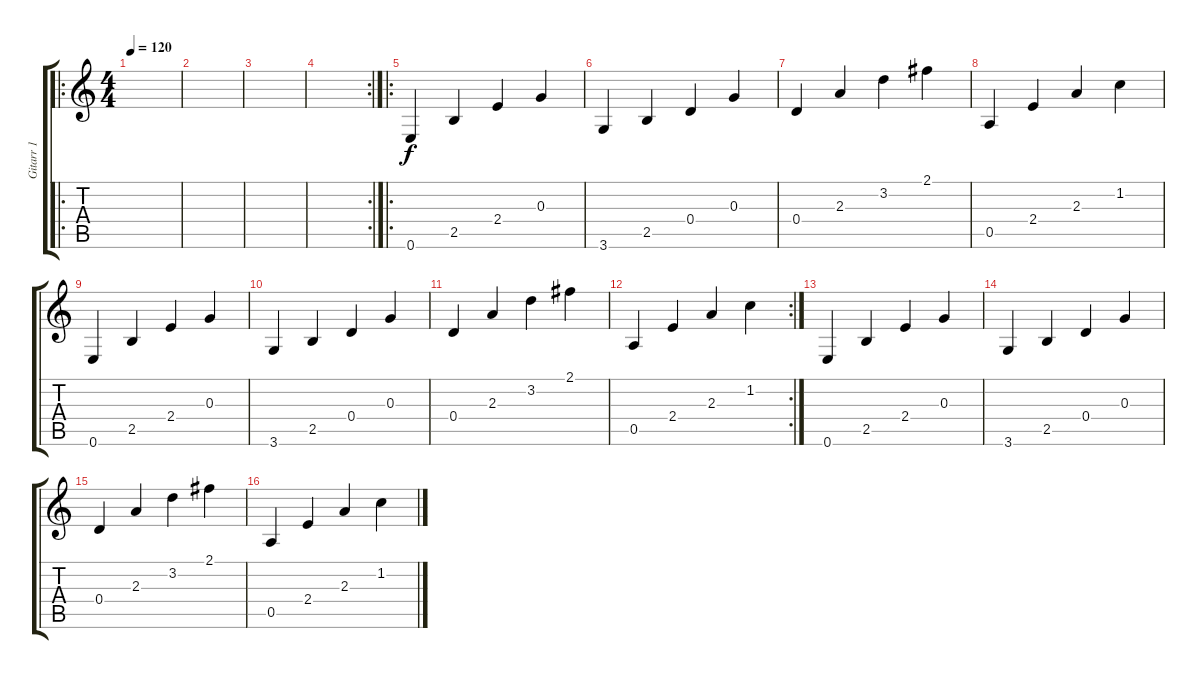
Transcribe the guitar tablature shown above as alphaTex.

\track ("Gitarr 1" "Gitarr 1") {instrument acousticguitarsteel}
\staff {score tabs}
\tuning (E4 B3 G3 D3 A2 E2) {hide}
\ro
\ts (4 4)
\tempo 120
\clef g2
\ks c
|
|
|
\rc 2
|
\ro
0.6.4 2.5.4 2.4.4 0.3.4 |
3.6.4 2.5.4 0.4.4 0.3.4 |
0.4.4 2.3.4 3.2.4 2.1.4 |
0.5.4 2.4.4 2.3.4 1.2.4 |
0.6.4 2.5.4 2.4.4 0.3.4 |
3.6.4 2.5.4 0.4.4 0.3.4 |
0.4.4 2.3.4 3.2.4 2.1.4 |
\rc 2
0.5.4 2.4.4 2.3.4 1.2.4 |
0.6.4 2.5.4 2.4.4 0.3.4 |
3.6.4 2.5.4 0.4.4 0.3.4 |
0.4.4 2.3.4 3.2.4 2.1.4 |
0.5.4 2.4.4 2.3.4 1.2.4
